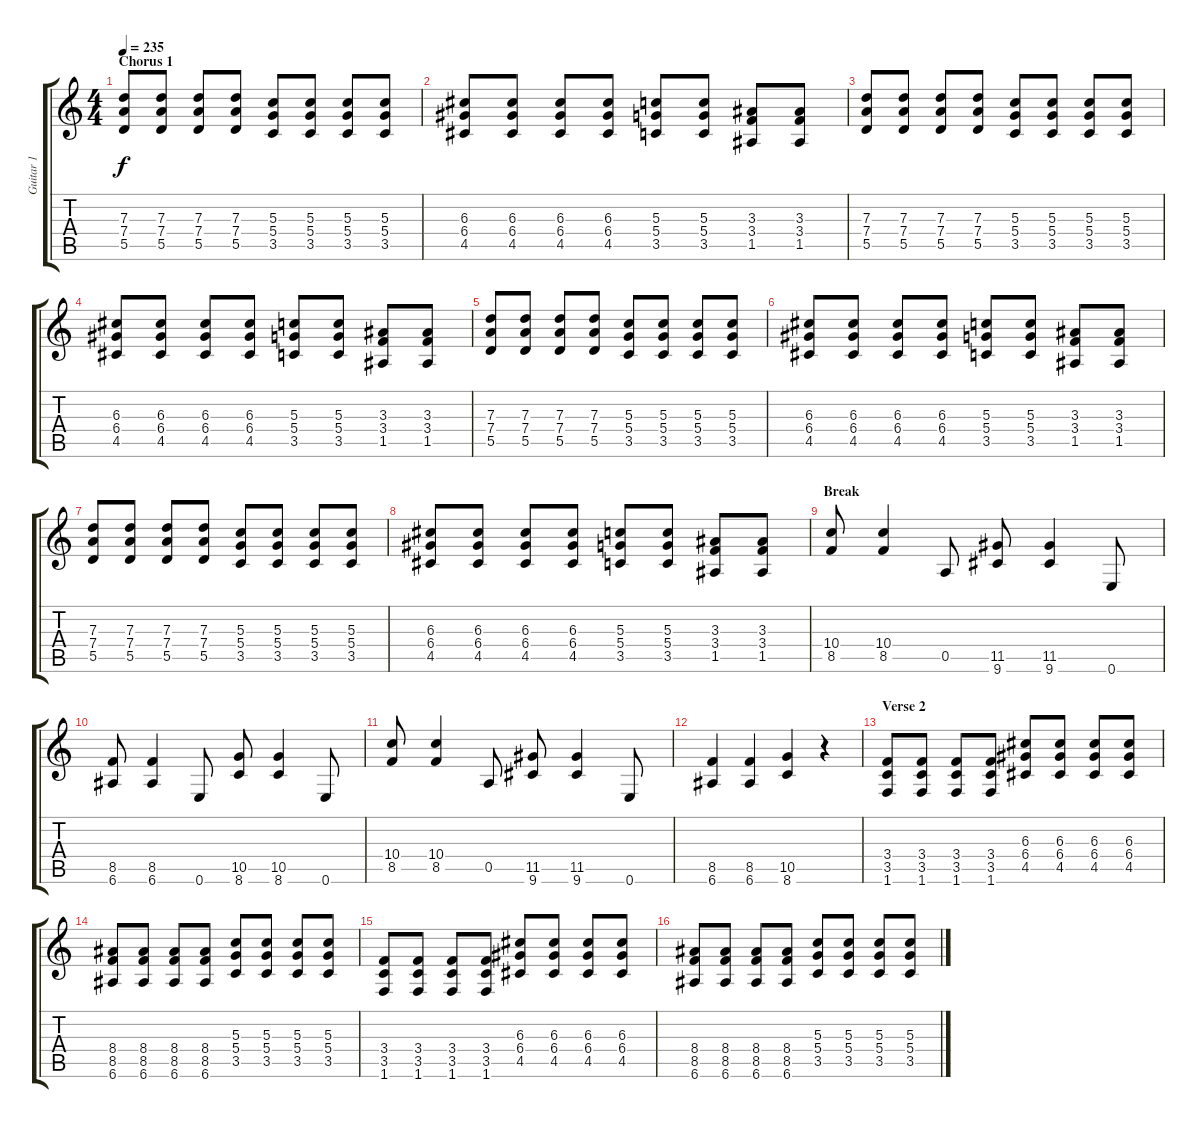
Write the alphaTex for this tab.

\track ("Guitar 1" "Guitar 1") {instrument overdrivenguitar}
\staff {score tabs}
\tuning (E4 B3 G3 D3 A2 E2) {hide}
\ts (4 4)
\section ("" "Chorus 1")
\tempo 235
\clef g2
\ks c
(7.3 7.4 5.5).8{dy f} (7.3 7.4 5.5).8 (7.3 7.4 5.5).8 (7.3 7.4 5.5).8 (5.3 5.4 3.5).8 (5.3 5.4 3.5).8 (5.3 5.4 3.5).8 (5.3 5.4 3.5).8 |
(6.3 6.4 4.5).8 (6.3 6.4 4.5).8 (6.3 6.4 4.5).8 (6.3 6.4 4.5).8 (5.3 5.4 3.5).8 (5.3 5.4 3.5).8 (3.3 3.4 1.5).8 (3.3 3.4 1.5).8 |
(7.3 7.4 5.5).8 (7.3 7.4 5.5).8 (7.3 7.4 5.5).8 (7.3 7.4 5.5).8 (5.3 5.4 3.5).8 (5.3 5.4 3.5).8 (5.3 5.4 3.5).8 (5.3 5.4 3.5).8 |
(6.3 6.4 4.5).8 (6.3 6.4 4.5).8 (6.3 6.4 4.5).8 (6.3 6.4 4.5).8 (5.3 5.4 3.5).8 (5.3 5.4 3.5).8 (3.3 3.4 1.5).8 (3.3 3.4 1.5).8 |
(7.3 7.4 5.5).8 (7.3 7.4 5.5).8 (7.3 7.4 5.5).8 (7.3 7.4 5.5).8 (5.3 5.4 3.5).8 (5.3 5.4 3.5).8 (5.3 5.4 3.5).8 (5.3 5.4 3.5).8 |
(6.3 6.4 4.5).8 (6.3 6.4 4.5).8 (6.3 6.4 4.5).8 (6.3 6.4 4.5).8 (5.3 5.4 3.5).8 (5.3 5.4 3.5).8 (3.3 3.4 1.5).8 (3.3 3.4 1.5).8 |
(7.3 7.4 5.5).8 (7.3 7.4 5.5).8 (7.3 7.4 5.5).8 (7.3 7.4 5.5).8 (5.3 5.4 3.5).8 (5.3 5.4 3.5).8 (5.3 5.4 3.5).8 (5.3 5.4 3.5).8 |
(6.3 6.4 4.5).8 (6.3 6.4 4.5).8 (6.3 6.4 4.5).8 (6.3 6.4 4.5).8 (5.3 5.4 3.5).8 (5.3 5.4 3.5).8 (3.3 3.4 1.5).8 (3.3 3.4 1.5).8 |
\section ("" "Break")
(10.4 8.5).8 (10.4 8.5).4 0.5.8 (11.5 9.6).8 (11.5 9.6).4 0.6.8 |
(8.5 6.6).8 (8.5 6.6).4 0.6.8 (10.5 8.6).8 (10.5 8.6).4 0.6.8 |
(10.4 8.5).8 (10.4 8.5).4 0.5.8 (11.5 9.6).8 (11.5 9.6).4 0.6.8 |
(8.5 6.6).4 (8.5 6.6).4 (10.5 8.6).4 r.4 |
\section ("" "Verse 2")
(3.4 3.5 1.6).8 (3.4 3.5 1.6).8 (3.4 3.5 1.6).8 (3.4 3.5 1.6).8 (6.3 6.4 4.5).8 (6.3 6.4 4.5).8 (6.3 6.4 4.5).8 (6.3 6.4 4.5).8 |
(8.4 8.5 6.6).8 (8.4 8.5 6.6).8 (8.4 8.5 6.6).8 (8.4 8.5 6.6).8 (5.3 5.4 3.5).8 (5.3 5.4 3.5).8 (5.3 5.4 3.5).8 (5.3 5.4 3.5).8 |
(3.4 3.5 1.6).8 (3.4 3.5 1.6).8 (3.4 3.5 1.6).8 (3.4 3.5 1.6).8 (6.3 6.4 4.5).8 (6.3 6.4 4.5).8 (6.3 6.4 4.5).8 (6.3 6.4 4.5).8 |
(8.4 8.5 6.6).8 (8.4 8.5 6.6).8 (8.4 8.5 6.6).8 (8.4 8.5 6.6).8 (5.3 5.4 3.5).8 (5.3 5.4 3.5).8 (5.3 5.4 3.5).8 (5.3 5.4 3.5).8
